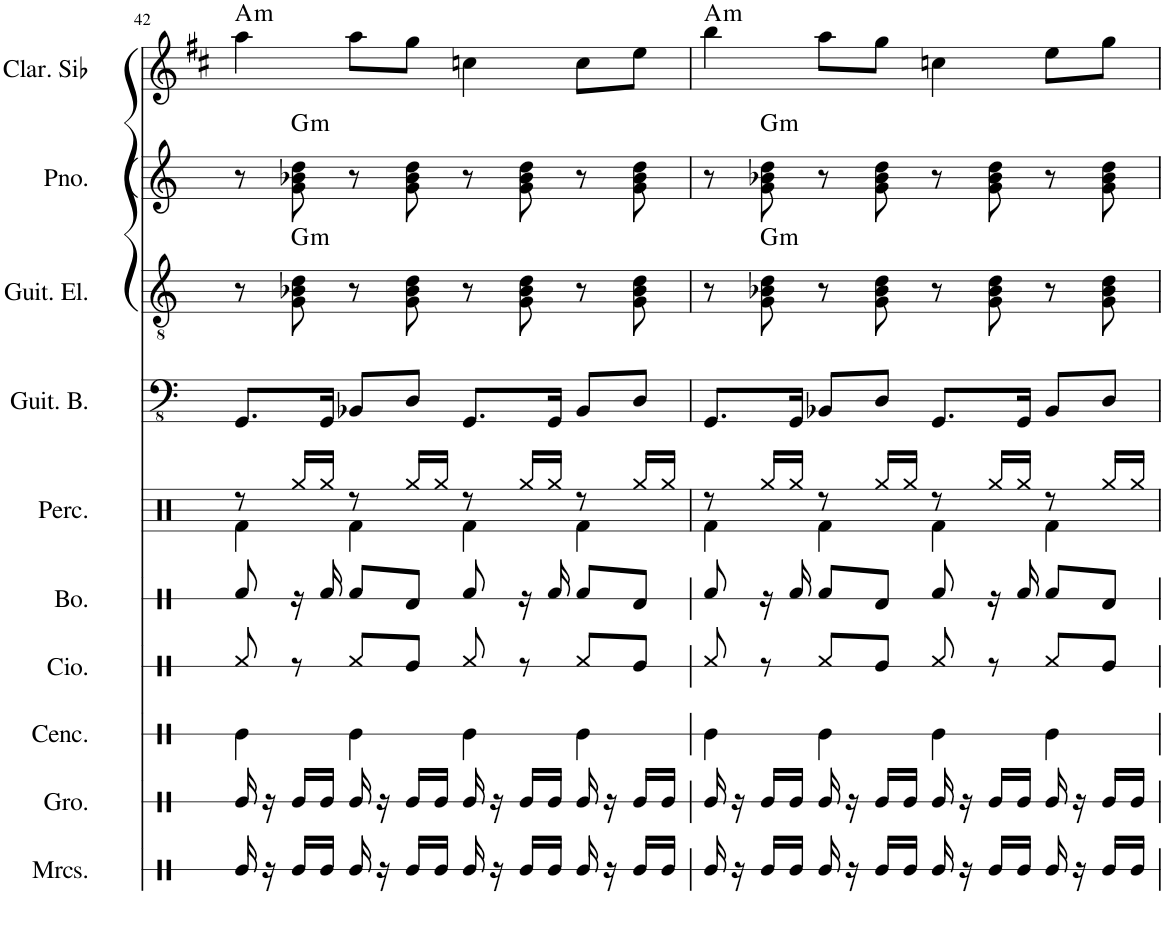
**kern	**kern	**kern	**kern	**kern	**kern	**kern	**kern	**harte	**kern	**harte	**kern	**harte
*part10	*part9	*part8	*part7	*part6	*part5	*part4	*part3	*part3	*part2	*part2	*part1	*part1
*staff10	*staff9	*staff8	*staff7	*staff6	*staff5	*staff4	*staff3	*	*staff2	*	*staff1	*
*I"Maracas	*I"Güiro	*I"Cencerro	*I"Congas	*I"Bongos	*I"Set de percusión	*I"Bajo eléctrico	*I"Guitarra eléctrica	*	*I"Piano	*	*I"Clarinette en Sib	*
*I'Mrcs.	*I'Gro.	*I'Cenc.	*	*I'Bo.	*I'Perc.	*	*I'Guit. El.	*	*I'Pno.	*	*I'Clar. Sib	*
!!LO:PB:g=z
*clefX	*clefX	*clefX	*clefX	*clefX	*clefX	*clefFv4	*clefGv2	*	*clefG2	*	*clefG2	*
*	*	*	*	*	*	*	*	*	*	*	*Trd1c2	*
*k[]	*k[]	*k[]	*k[]	*k[]	*k[]	*k[]	*k[]	*	*k[]	*	*k[f#c#]	*
*M4/4	*M4/4	*M4/4	*M4/4	*M4/4	*M4/4	*M4/4	*M4/4	*	*M4/4	*	*M4/4	*
=42	=42	=42	=42	=42	=42	=42	=42	=42	=42	=42	=42	=42
*	*	*	*	*	*^	*	*	*	*	*	*	*
!	!	!	!	!	!	!	!	!	!	!	!	!	!LO:H:kt=m
16Re/	16Re/	4Re\	8Rf/	8Rf/	8r	4Rf\	8.GGG/L	8r	.	8r	.	4aa\	A:min
16r	16r	.	.	.	.	.	.	.	.	.	.	.	.
!	!	!	!	!	!	!	!	!	!LO:H:kt=m	!	!LO:H:kt=m	!	!
16Re/LL	16Re/LL	.	8r	16r	16Rgg/LL	.	.	8G\ 8B-X\ 8d\	G:min	8g\ 8b-X\ 8dd\	G:min	.	.
16Re/JJ	16Re/JJ	.	.	16Rf/	16Rgg/JJ	.	16GGG/Jk	.	.	.	.	.	.
16Re/	16Re/	4Re\	8Rf/L	8Rf/L	8r	4Rf\	8BBB-X/L	8r	.	8r	.	8aa\L	.
16r	16r	.	.	.	.	.	.	.	.	.	.	.	.
16Re/LL	16Re/LL	.	8Re/J	8Rd/J	16Rgg/LL	.	8DD/J	8G\ 8B-\ 8d\	.	8g\ 8b-\ 8dd\	.	8gg\J	.
16Re/JJ	16Re/JJ	.	.	.	16Rgg/JJ	.	.	.	.	.	.	.	.
16Re/	16Re/	4Re\	8Rf/	8Rf/	8r	4Rf\	8.GGG/L	8r	.	8r	.	4ccn\	.
16r	16r	.	.	.	.	.	.	.	.	.	.	.	.
16Re/LL	16Re/LL	.	8r	16r	16Rgg/LL	.	.	8G\ 8B-\ 8d\	.	8g\ 8b-\ 8dd\	.	.	.
16Re/JJ	16Re/JJ	.	.	16Rf/	16Rgg/JJ	.	16GGG/Jk	.	.	.	.	.	.
16Re/	16Re/	4Re\	8Rf/L	8Rf/L	8r	4Rf\	8BBB-/L	8r	.	8r	.	8cc\L	.
16r	16r	.	.	.	.	.	.	.	.	.	.	.	.
16Re/LL	16Re/LL	.	8Re/J	8Rd/J	16Rgg/LL	.	8DD/J	8G\ 8B-\ 8d\	.	8g\ 8b-\ 8dd\	.	8ee\J	.
16Re/JJ	16Re/JJ	.	.	.	16Rgg/JJ	.	.	.	.	.	.	.	.
=43	=43	=43	=43	=43	=43	=43	=43	=43	=43	=43	=43	=43	=43
!	!	!	!	!	!	!	!	!	!	!	!	!	!LO:H:kt=m
16Re/	16Re/	4Re\	8Rf/	8Rf/	8r	4Rf\	8.GGG/L	8r	.	8r	.	4bb\	A:min
16r	16r	.	.	.	.	.	.	.	.	.	.	.	.
!	!	!	!	!	!	!	!	!	!LO:H:kt=m	!	!LO:H:kt=m	!	!
16Re/LL	16Re/LL	.	8r	16r	16Rgg/LL	.	.	8G\ 8B-X\ 8d\	G:min	8g\ 8b-X\ 8dd\	G:min	.	.
16Re/JJ	16Re/JJ	.	.	16Rf/	16Rgg/JJ	.	16GGG/Jk	.	.	.	.	.	.
16Re/	16Re/	4Re\	8Rf/L	8Rf/L	8r	4Rf\	8BBB-X/L	8r	.	8r	.	8aa\L	.
16r	16r	.	.	.	.	.	.	.	.	.	.	.	.
16Re/LL	16Re/LL	.	8Re/J	8Rd/J	16Rgg/LL	.	8DD/J	8G\ 8B-\ 8d\	.	8g\ 8b-\ 8dd\	.	8gg\J	.
16Re/JJ	16Re/JJ	.	.	.	16Rgg/JJ	.	.	.	.	.	.	.	.
16Re/	16Re/	4Re\	8Rf/	8Rf/	8r	4Rf\	8.GGG/L	8r	.	8r	.	4ccn\	.
16r	16r	.	.	.	.	.	.	.	.	.	.	.	.
16Re/LL	16Re/LL	.	8r	16r	16Rgg/LL	.	.	8G\ 8B-\ 8d\	.	8g\ 8b-\ 8dd\	.	.	.
16Re/JJ	16Re/JJ	.	.	16Rf/	16Rgg/JJ	.	16GGG/Jk	.	.	.	.	.	.
16Re/	16Re/	4Re\	8Rf/L	8Rf/L	8r	4Rf\	8BBB-/L	8r	.	8r	.	8ee\L	.
16r	16r	.	.	.	.	.	.	.	.	.	.	.	.
16Re/LL	16Re/LL	.	8Re/J	8Rd/J	16Rgg/LL	.	8DD/J	8G\ 8B-\ 8d\	.	8g\ 8b-\ 8dd\	.	8gg\J	.
16Re/JJ	16Re/JJ	.	.	.	16Rgg/JJ	.	.	.	.	.	.	.	.
*	*	*	*	*	*v	*v	*	*	*	*	*	*	*
=	=	=	=	=	=	=	=	=	=	=	=	=
*-	*-	*-	*-	*-	*-	*-	*-	*-	*-	*-	*-	*-
